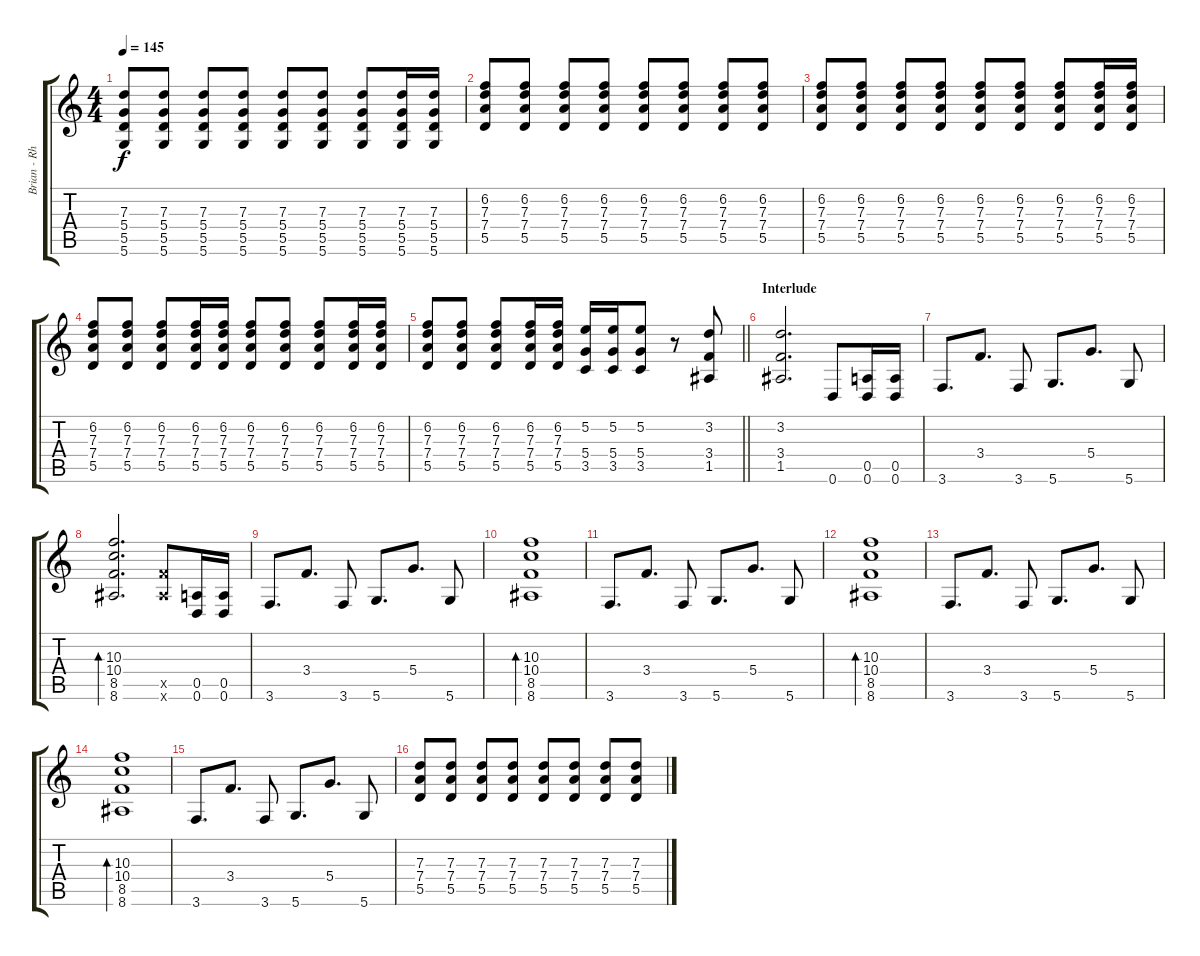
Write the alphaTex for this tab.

\track ("Brian - Rhythm Guitar" "Brian - Rh") {instrument acousticguitarsteel}
\staff {score tabs}
\tuning (E4 B3 G3 D3 A2 D2) {hide}
\ts (4 4)
\tempo 145
\clef g2
\ks c
(7.3 5.4 5.5 5.6).8{dy f} (7.3 5.4 5.5 5.6).8 (7.3 5.4 5.5 5.6).8 (7.3 5.4 5.5 5.6).8 (7.3 5.4 5.5 5.6).8 (7.3 5.4 5.5 5.6).8 (7.3 5.4 5.5 5.6).8 (7.3 5.4 5.5 5.6).16 (7.3 5.4 5.5 5.6).16 |
(6.2 7.3 7.4 5.5).8 (6.2 7.3 7.4 5.5).8 (6.2 7.3 7.4 5.5).8 (6.2 7.3 7.4 5.5).8 (6.2 7.3 7.4 5.5).8 (6.2 7.3 7.4 5.5).8 (6.2 7.3 7.4 5.5).8 (6.2 7.3 7.4 5.5).8 |
(6.2 7.3 7.4 5.5).8 (6.2 7.3 7.4 5.5).8 (6.2 7.3 7.4 5.5).8 (6.2 7.3 7.4 5.5).8 (6.2 7.3 7.4 5.5).8 (6.2 7.3 7.4 5.5).8 (6.2 7.3 7.4 5.5).8 (6.2 7.3 7.4 5.5).16 (6.2 7.3 7.4 5.5).16 |
(6.2 7.3 7.4 5.5).8 (6.2 7.3 7.4 5.5).8 (6.2 7.3 7.4 5.5).8 (6.2 7.3 7.4 5.5).16 (6.2 7.3 7.4 5.5).16 (6.2 7.3 7.4 5.5).8 (6.2 7.3 7.4 5.5).8 (6.2 7.3 7.4 5.5).8 (6.2 7.3 7.4 5.5).16 (6.2 7.3 7.4 5.5).16 |
\barLineRight lightlight
(6.2 7.3 7.4 5.5).8 (6.2 7.3 7.4 5.5).8 (6.2 7.3 7.4 5.5).8 (6.2 7.3 7.4 5.5).16 (6.2 7.3 7.4 5.5).16 (5.2 5.4 3.5).16 (5.2 5.4 3.5).16 (5.2 5.4 3.5).8 r.8 (3.2 3.4 1.5).8 |
\section ("" "Interlude")
(3.2 3.4 1.5).2{d} 0.6.8 (0.5 0.6).16 (0.5 0.6).16 |
3.6.8{d} 3.4.8{d} 3.6.8 5.6.8{d} 5.4.8{d} 5.6.8 |
(10.3 10.4 8.5 8.6).2{d bd 120} (8.5{x} 8.6{x}).8 (0.5 0.6).16 (0.5 0.6).16 |
3.6.8{d} 3.4.8{d} 3.6.8 5.6.8{d} 5.4.8{d} 5.6.8 |
(10.3 10.4 8.5 8.6).1{bd 240} |
3.6.8{d} 3.4.8{d} 3.6.8 5.6.8{d} 5.4.8{d} 5.6.8 |
(10.3 10.4 8.5 8.6).1{bd 240} |
3.6.8{d} 3.4.8{d} 3.6.8 5.6.8{d} 5.4.8{d} 5.6.8 |
(10.3 10.4 8.5 8.6).1{bd 240} |
3.6.8{d} 3.4.8{d} 3.6.8 5.6.8{d} 5.4.8{d} 5.6.8 |
(7.3 7.4 5.5).8 (7.3 7.4 5.5).8 (7.3 7.4 5.5).8 (7.3 7.4 5.5).8 (7.3 7.4 5.5).8 (7.3 7.4 5.5).8 (7.3 7.4 5.5).8 (7.3 7.4 5.5).8
